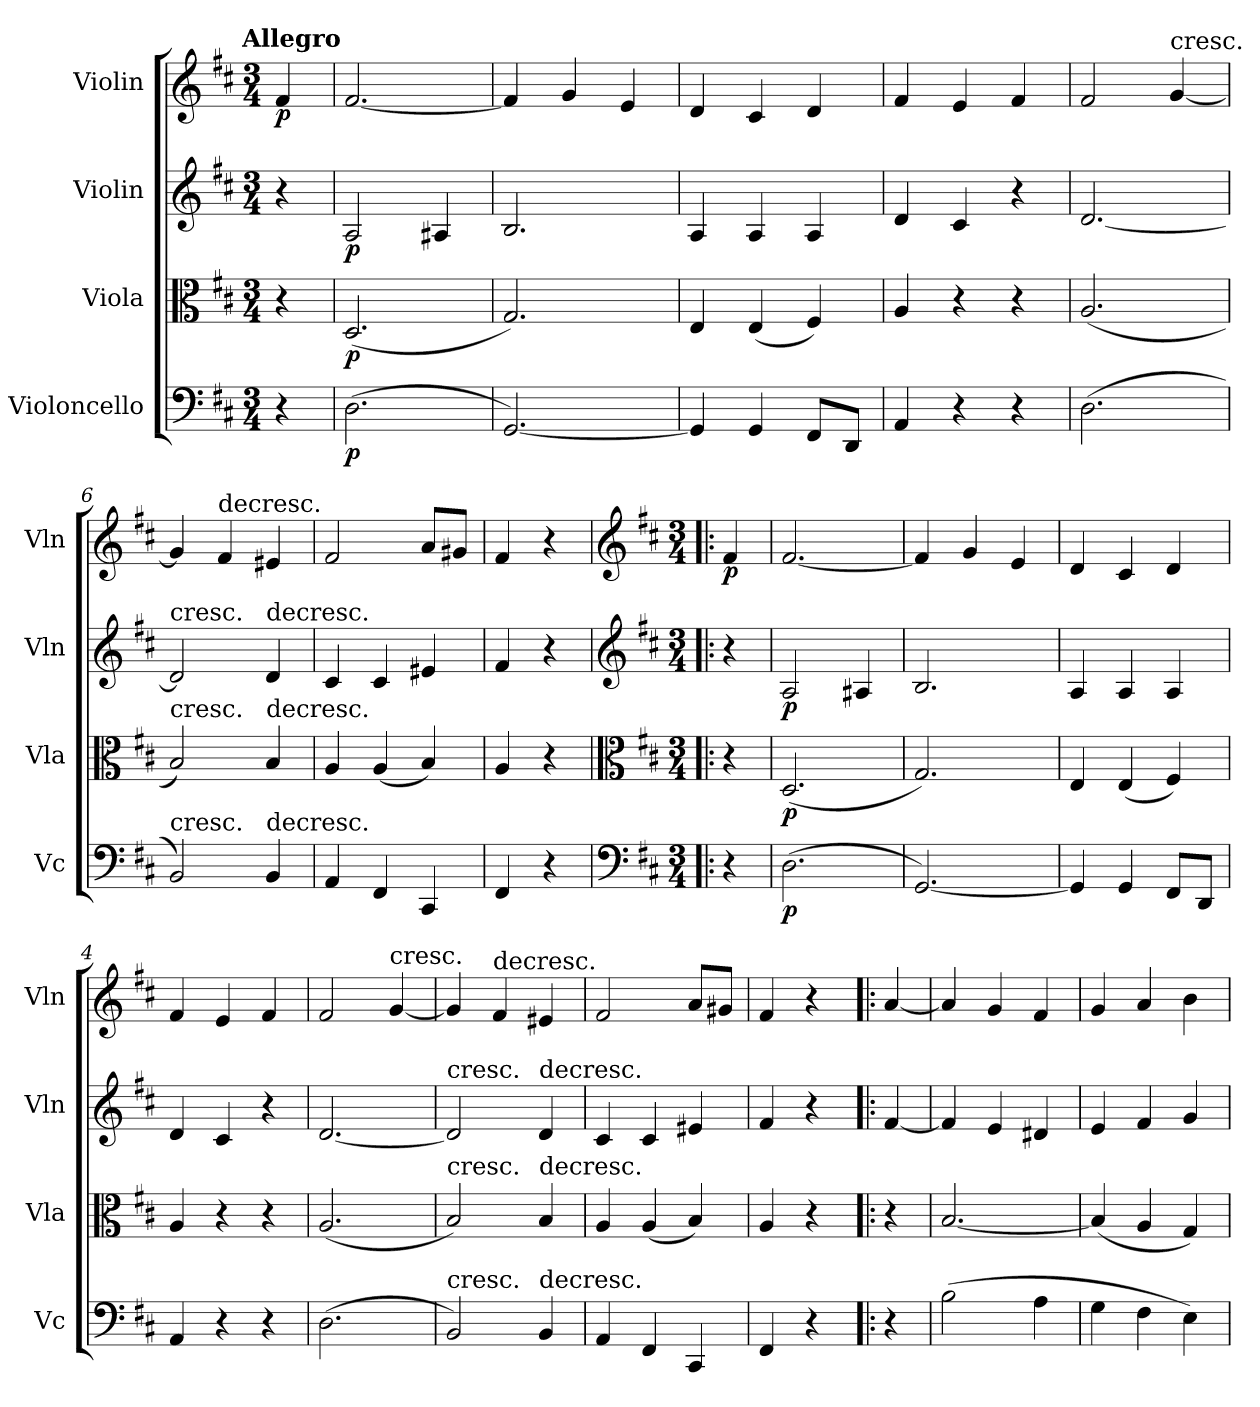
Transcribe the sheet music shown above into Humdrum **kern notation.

**kern	**dynam	**kern	**dynam	**kern	**dynam	**kern	**dynam
*part4	*part4	*part3	*part3	*part2	*part2	*part1	*part1
*staff4	*staff4	*staff3	*staff3	*staff2	*staff2	*staff1	*staff1
*I"Violoncello	*	*I"Viola	*	*I"Violin	*	*I"Violin	*
*I'Vc	*	*I'Vla	*	*I'Vln	*	*I'Vln	*
*clefF4	*	*clefC3	*	*clefG2	*	*clefG2	*
*k[f#c#]	*	*k[f#c#]	*	*k[f#c#]	*	*k[f#c#]	*
*D:	*	*D:	*	*D:	*	*D:	*
!!LO:TX:omd:t=Allegro
*M3/4	*	*M3/4	*	*M3/4	*	*M3/4	*
*MM152	*	*MM152	*	*MM152	*	*MM152	*
=	=	=	=	=	=	=	=
4r	.	4r	.	4r	.	4f#/	p
=1	=1	=1	=1	=1	=1	=1	=1
(2.D\	p	(2.D/	p	2A/	p	[2.f#/	.
.	.	.	.	4A#X/	.	.	.
=2	=2	=2	=2	=2	=2	=2	=2
[2.GG/)	.	2.G/)	.	2.B/	.	4f#/]	.
.	.	.	.	.	.	4g/	.
.	.	.	.	.	.	4e/	.
=3	=3	=3	=3	=3	=3	=3	=3
4GG/]	.	4E/	.	4A/	.	4d/	.
4GG/	.	(4E/	.	4A/	.	4c#/	.
8FF#/L	.	4F#/)	.	4A/	.	4d/	.
8DD/J	.	.	.	.	.	.	.
=4	=4	=4	=4	=4	=4	=4	=4
4AA/	.	4A/	.	4d/	.	4f#/	.
4r	.	4r	.	4c#/	.	4e/	.
4r	.	4r	.	4r	.	4f#/	.
=5	=5	=5	=5	=5	=5	=5	=5
(2.D\	.	(2.A/	.	[2.d/	.	2f#/	.
!	!	!	!	!	!	!LO:TX:t=cresc.	!
.	.	.	.	.	.	[4g/	.
=6	=6	=6	=6	=6	=6	=6	=6
!	!	!	!	!LO:TX:t=cresc.	!	!	!
!	!	!LO:TX:t=cresc.	!	!	!	!	!
!LO:TX:t=cresc.	!	!	!	!	!	!	!
2BB/)	.	2B/)	.	2d/]	.	4g/]	.
!	!	!	!	!	!	!LO:TX:t=decresc.	!
.	.	.	.	.	.	4f#/	.
!	!	!	!	!LO:TX:t=decresc.	!	!	!
!	!	!LO:TX:t=decresc.	!	!	!	!	!
!LO:TX:t=decresc.	!	!	!	!	!	!	!
4BB/	.	4B/	.	4d/	.	4e#X/	.
=7	=7	=7	=7	=7	=7	=7	=7
4AA/	.	4A/	.	4c#/	.	2f#/	.
4FF#/	.	(4A/	.	4c#/	.	.	.
4CC#/	.	4B/)	.	4e#X/	.	8a/L	.
.	.	.	.	.	.	8g#X/J	.
=8	=8	=8	=8	=8	=8	=8	=8
4FF#/	.	4A/	.	4f#/	.	4f#/	.
4r	.	4r	.	4r	.	4r	.
=!|:	=!|:	=!|:	=!|:	=!|:	=!|:	=!|:	=!|:
*clefF4	*	*clefC3	*	*clefG2	*	*clefG2	*
*k[f#c#]	*	*k[f#c#]	*	*k[f#c#]	*	*k[f#c#]	*
*D:	*	*D:	*	*D:	*	*D:	*
*M3/4	*	*M3/4	*	*M3/4	*	*M3/4	*
*	*	*	*	*	*	*MM152	*
4r	.	4r	.	4r	.	4f#/	p
=1	=1	=1	=1	=1	=1	=1	=1
(2.D\	p	(2.D/	p	2A/	p	[2.f#/	.
.	.	.	.	4A#X/	.	.	.
=2	=2	=2	=2	=2	=2	=2	=2
[2.GG/)	.	2.G/)	.	2.B/	.	4f#/]	.
.	.	.	.	.	.	4g/	.
.	.	.	.	.	.	4e/	.
=3	=3	=3	=3	=3	=3	=3	=3
4GG/]	.	4E/	.	4A/	.	4d/	.
4GG/	.	(4E/	.	4A/	.	4c#/	.
8FF#/L	.	4F#/)	.	4A/	.	4d/	.
8DD/J	.	.	.	.	.	.	.
=4	=4	=4	=4	=4	=4	=4	=4
4AA/	.	4A/	.	4d/	.	4f#/	.
4r	.	4r	.	4c#/	.	4e/	.
4r	.	4r	.	4r	.	4f#/	.
=5	=5	=5	=5	=5	=5	=5	=5
(2.D\	.	(2.A/	.	[2.d/	.	2f#/	.
!	!	!	!	!	!	!LO:TX:t=cresc.	!
.	.	.	.	.	.	[4g/	.
=6	=6	=6	=6	=6	=6	=6	=6
!	!	!	!	!LO:TX:t=cresc.	!	!	!
!	!	!LO:TX:t=cresc.	!	!	!	!	!
!LO:TX:t=cresc.	!	!	!	!	!	!	!
2BB/)	.	2B/)	.	2d/]	.	4g/]	.
!	!	!	!	!	!	!LO:TX:t=decresc.	!
.	.	.	.	.	.	4f#/	.
!	!	!	!	!LO:TX:t=decresc.	!	!	!
!	!	!LO:TX:t=decresc.	!	!	!	!	!
!LO:TX:t=decresc.	!	!	!	!	!	!	!
4BB/	.	4B/	.	4d/	.	4e#X/	.
=7	=7	=7	=7	=7	=7	=7	=7
4AA/	.	4A/	.	4c#/	.	2f#/	.
4FF#/	.	(4A/	.	4c#/	.	.	.
4CC#/	.	4B/)	.	4e#X/	.	8a/L	.
.	.	.	.	.	.	8g#X/J	.
=8	=8	=8	=8	=8	=8	=8	=8
4FF#/	.	4A/	.	4f#/	.	4f#/	.
4r	.	4r	.	4r	.	4r	.
=!|:	=!|:	=!|:	=!|:	=!|:	=!|:	=!|:	=!|:
4r	.	4r	.	[4f#/	.	[4a/	.
=9	=9	=9	=9	=9	=9	=9	=9
(2B\	.	[2.B/	.	4f#/]	.	4a/]	.
.	.	.	.	4e/	.	4g/	.
4A\	.	.	.	4d#X/	.	4f#/	.
=10	=10	=10	=10	=10	=10	=10	=10
4G\	.	(4B/]	.	4e/	.	4g/	.
4F#\	.	4A/	.	4f#/	.	4a/	.
4E\)	.	4G/)	.	4g/	.	4b\	.
=	=	=	=	=	=	=	=
*-	*-	*-	*-	*-	*-	*-	*-
